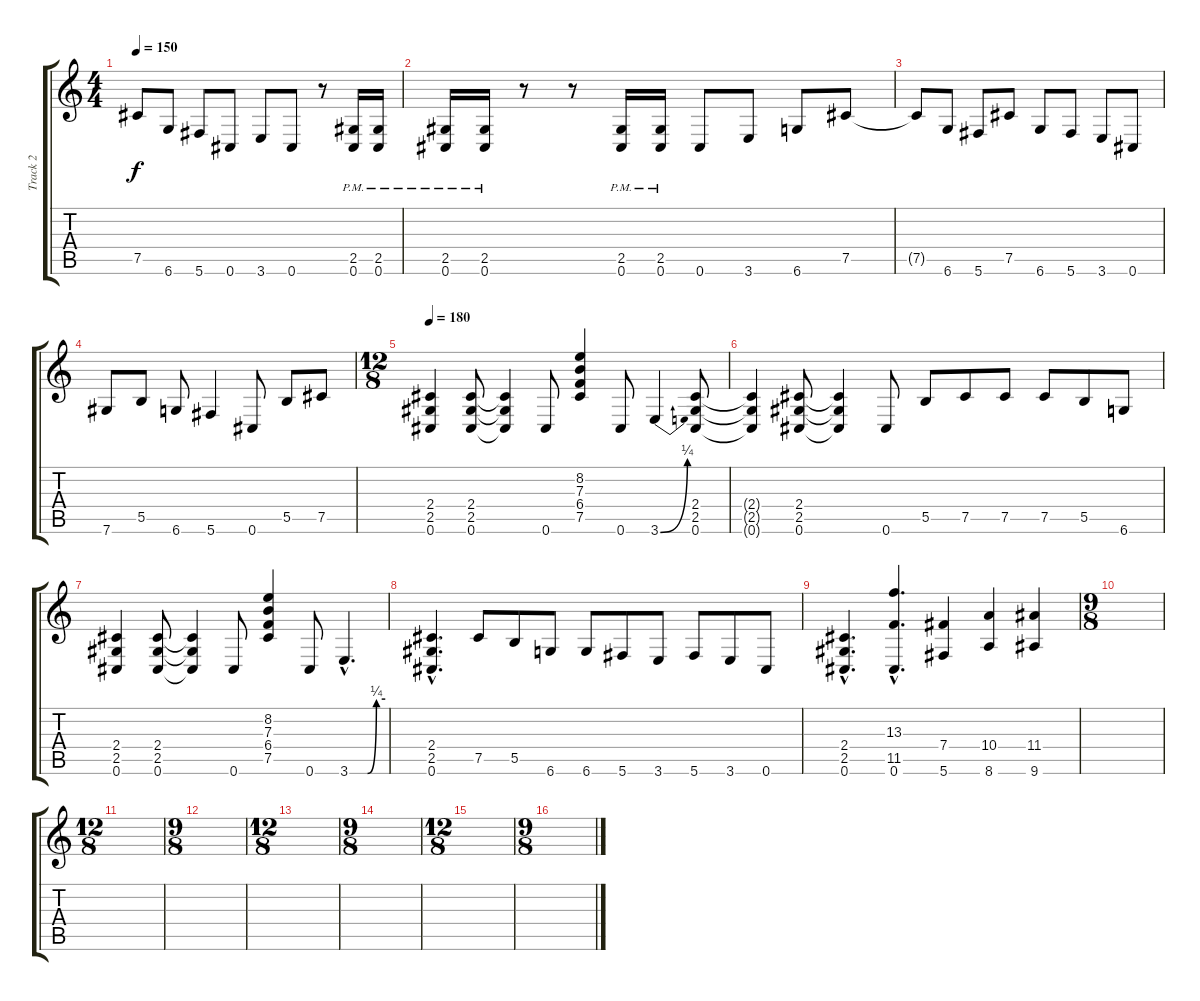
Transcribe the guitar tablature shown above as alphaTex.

\track ("Track 2" "Track 2") {instrument distortionguitar}
\staff {score tabs}
\tuning (Db4 Ab3 E3 B2 Gb2 Db2) {hide}
\ts (4 4)
\tempo 150
\clef g2
\ks c
7.5{t}.8{dy f} 6.6.8 5.6.8 0.6.8 3.6.8 0.6.8 r.8 (2.5{pm} 0.6{pm}).16 (2.5{pm} 0.6{pm}).16 |
(2.5{pm} 0.6{pm}).16 (2.5{pm} 0.6{pm}).16 r.8 r.8 (2.5{pm} 0.6{pm}).16 (2.5{pm} 0.6{pm}).16 0.6.8 3.6.8 6.6.8 7.5.8 |
7.5{t}.8 6.6.8 5.6.8 7.5.8 6.6.8 5.6.8 3.6.8 0.6.8 |
7.6.8 5.5.8 6.6.8 5.6.4 0.6.8 5.5.8 7.5.8 |
\ts (12 8)
\tempo 180
(2.4 2.5 0.6).4 (2.4 2.5 0.6).8 (2.4{t} 2.5{t} 0.6{t}).4 0.6.8 (8.2 7.3 6.4 7.5).4 0.6.8 3.6{be (bend 0 0 60 1)}.4 (2.4 2.5 0.6).8 |
(2.4{t} 2.5{t} 0.6{t}).4 (2.4 2.5 0.6).8 (2.4{t} 2.5{t} 0.6{t}).4 0.6.8 5.5.8 7.5.8 7.5.8 7.5.8 5.5.8 6.6.8 |
(2.4 2.5 0.6).4 (2.4 2.5 0.6).8 (2.4{t} 2.5{t} 0.6{t}).4 0.6.8 (8.2 7.3 6.4 7.5).4 0.6.8 3.6{be (custom 0 0 15 0 30 0 45 1 60 1) hac}.4{d} |
(2.4{hac} 2.5{hac} 0.6{hac}).4{d} 7.5.8 5.5.8 6.6.8 6.6.8 5.6.8 3.6.8 5.6.8 3.6.8 0.6.8 |
(2.4{hac} 2.5{hac} 0.6{hac}).4{d} (13.3{hac} 11.5{hac} 0.6{hac}).4{d} (7.4 5.6).4 (10.4 8.6).4 (11.4 9.6).4 |
\ts (9 8)
|
\ts (12 8)
|
\ts (9 8)
|
\ts (12 8)
|
\ts (9 8)
|
\ts (12 8)
|
\ts (9 8)
